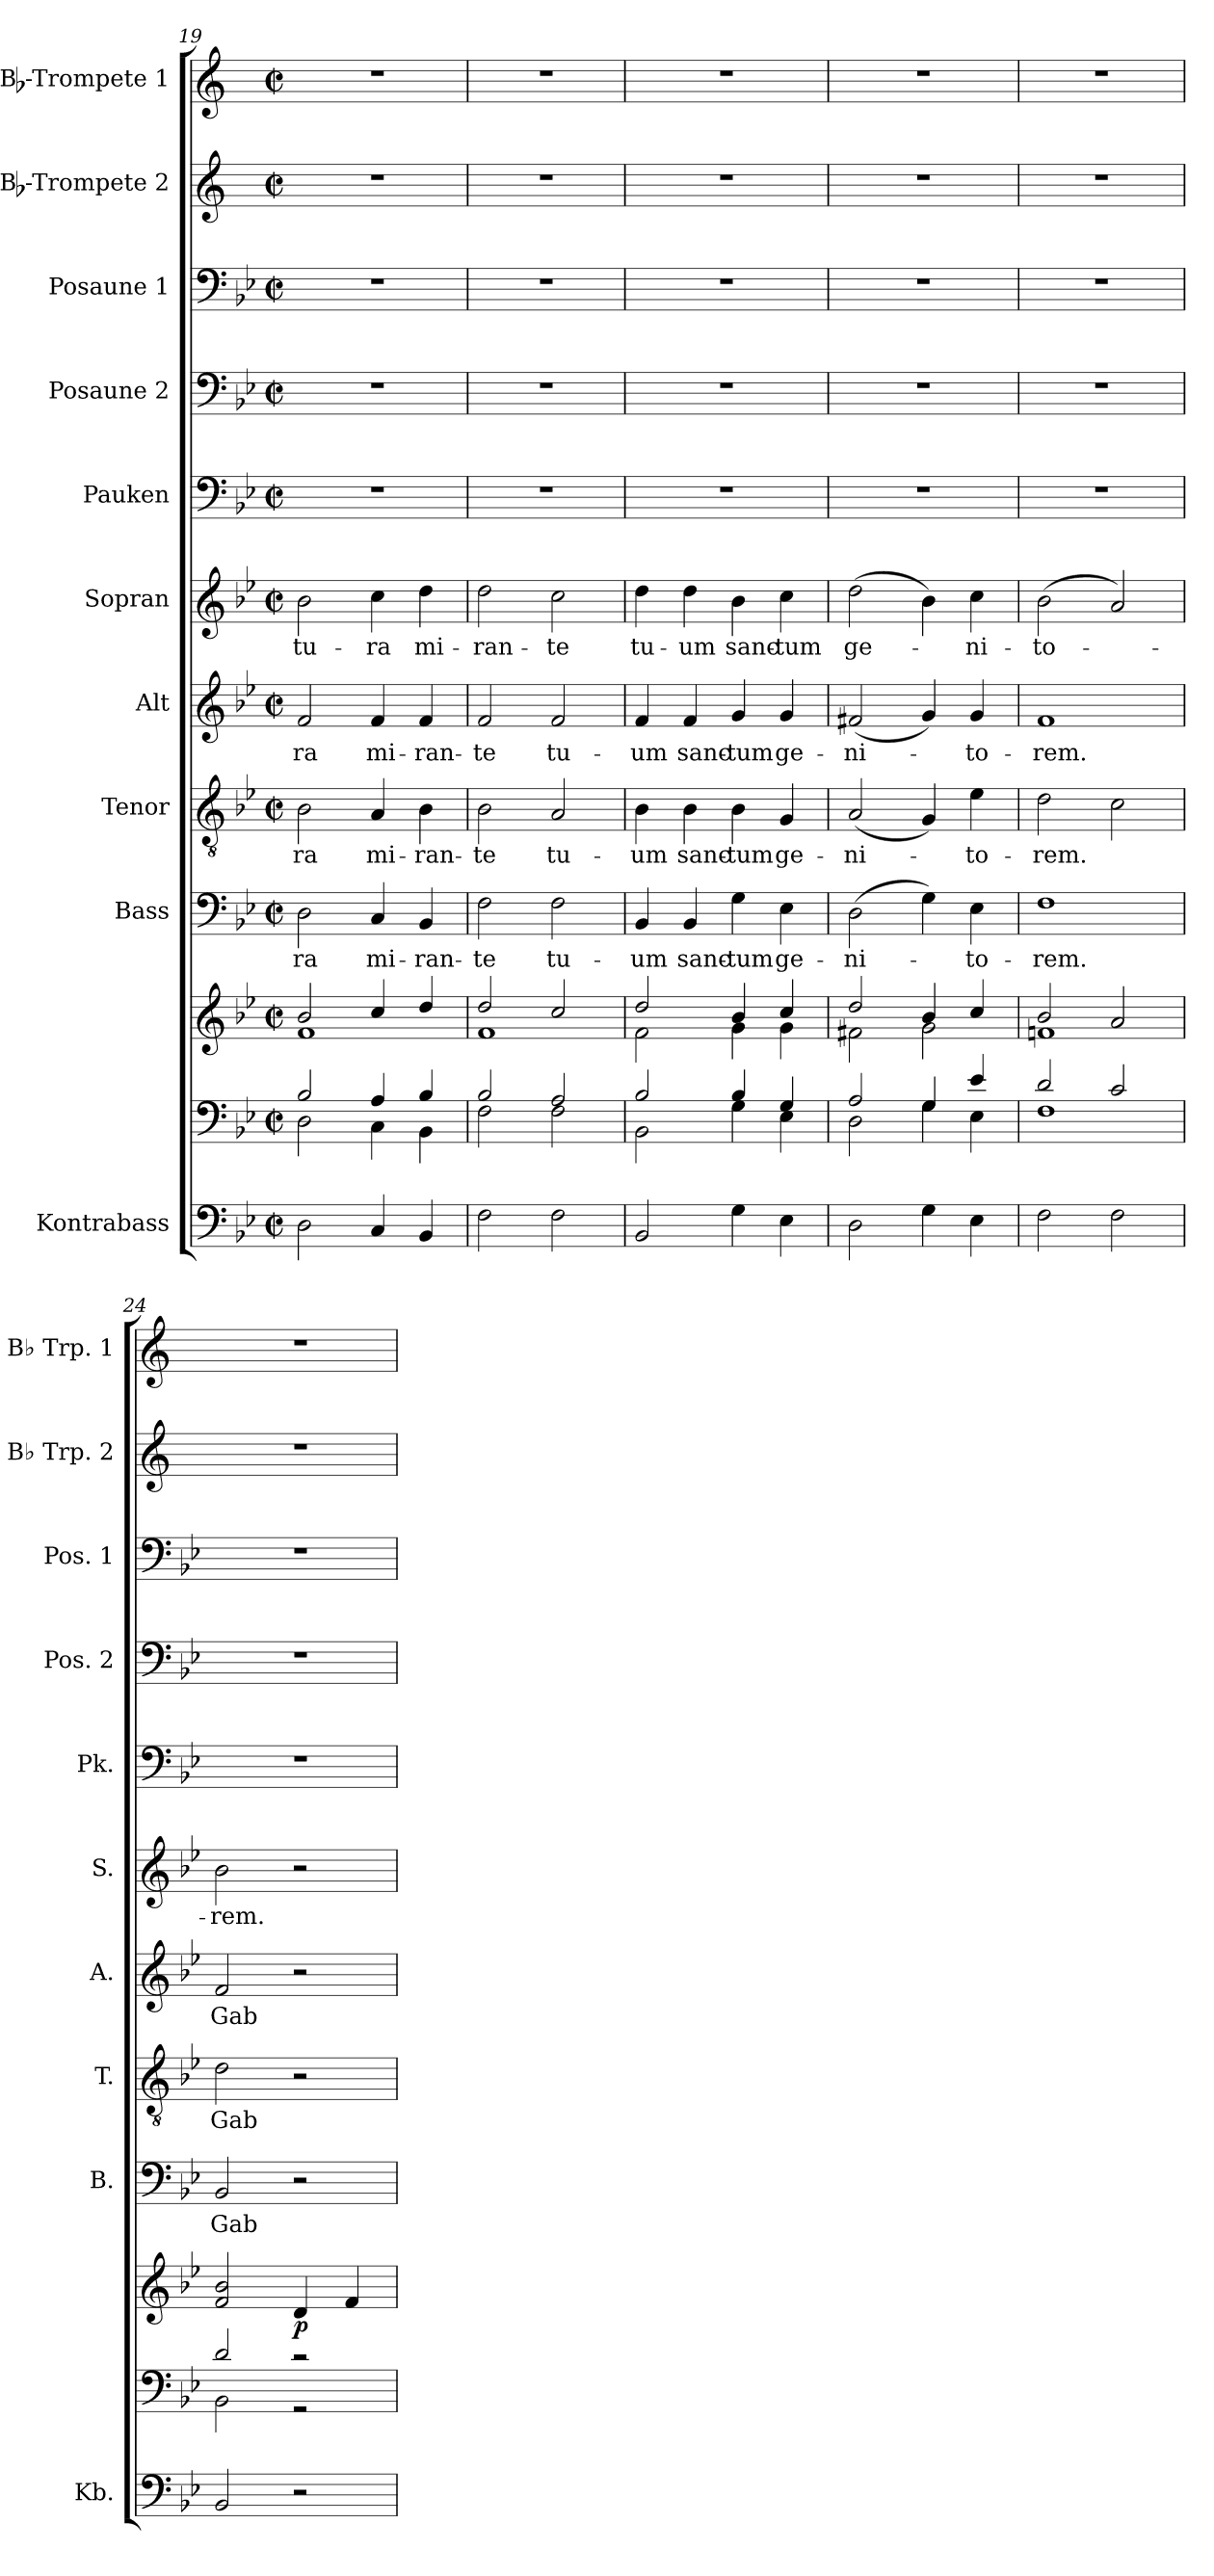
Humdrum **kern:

**kern	**kern	**kern	**dynam	**kern	**text	**kern	**text	**kern	**text	**kern	**text	**kern	**kern	**kern	**kern	**kern
*part11	*part10	*part10	*part10	*part9	*part9	*part8	*part8	*part7	*part7	*part6	*part6	*part5	*part4	*part3	*part2	*part1
*staff12	*staff11	*staff10	*staff10/11	*staff9	*staff9	*staff8	*staff8	*staff7	*staff7	*staff6	*staff6	*staff5	*staff4	*staff3	*staff2	*staff1
*I"Kontrabass	*	*	*	*I"Bass	*	*I"Tenor	*	*I"Alt	*	*I"Sopran	*	*I"Pauken	*I"Posaune 2	*I"Posaune 1	*I"Bb-Trompete 2	*I"Bb-Trompete 1
*I'Kb.	*	*	*	*I'B.	*	*I'T.	*	*I'A.	*	*I'S.	*	*I'Pk.	*I'Pos. 2	*I'Pos. 1	*I'Bb Trp. 2	*I'Bb Trp. 1
*clefF4	*clefF4	*clefG2	*	*clefF4	*	*clefGv2	*	*clefG2	*	*clefG2	*	*clefF4	*clefF4	*clefF4	*clefG2	*clefG2
*ITrd7c12	*	*	*	*	*	*	*	*	*	*	*	*	*	*	*ITrd1c2	*ITrd1c2
*k[b-e-]	*k[b-e-]	*k[b-e-]	*	*k[b-e-]	*	*k[b-e-]	*	*k[b-e-]	*	*k[b-e-]	*	*k[b-e-]	*k[b-e-]	*k[b-e-]	*k[b-e-]	*k[b-e-]
*B-:	*B-:	*B-:	*	*B-:	*	*B-:	*	*B-:	*	*B-:	*	*B-:	*B-:	*B-:	*B-:	*B-:
*M2/2	*M2/2	*M2/2	*	*M2/2	*	*M2/2	*	*M2/2	*	*M2/2	*	*M2/2	*M2/2	*M2/2	*M2/2	*M2/2
*met(c|)	*met(c|)	*met(c|)	*	*met(c|)	*	*met(c|)	*	*met(c|)	*	*met(c|)	*	*met(c|)	*met(c|)	*met(c|)	*met(c|)	*met(c|)
=19	=19	=19	=19	=19	=19	=19	=19	=19	=19	=19	=19	=19	=19	=19	=19	=19
*	*^	*^	*	*	*	*	*	*	*	*	*	*	*	*	*	*
!	!	!	!	!	!	!	!LO:LY:b	!	!LO:LY:b	!	!LO:LY:b	!	!LO:LY:b	!	!	!	!	!
2DD\	2B-/	2D\	2b-/	1f	.	2D\	-ra	2B-\	-ra	2f/	-ra	2b-\	-tu-	1r	1r	1r	1r	1r
!	!	!	!	!	!	!	!LO:LY:b	!	!LO:LY:b	!	!LO:LY:b	!	!LO:LY:b	!	!	!	!	!
4CC/	4A/	4C\	4cc/	.	.	4C/	mi-	4A/	mi-	4f/	mi-	4cc\	-ra	.	.	.	.	.
!	!	!	!	!	!	!	!LO:LY:b	!	!LO:LY:b	!	!LO:LY:b	!	!LO:LY:b	!	!	!	!	!
4BBB-/	4B-/	4BB-\	4dd/	.	.	4BB-/	-ran-	4B-\	-ran-	4f/	-ran-	4dd\	mi-	.	.	.	.	.
!!LO:PB:g=z
=20	=20	=20	=20	=20	=20	=20	=20	=20	=20	=20	=20	=20	=20	=20	=20	=20	=20	=20
!	!	!	!	!	!	!	!LO:LY:b	!	!LO:LY:b	!	!LO:LY:b	!	!LO:LY:b	!	!	!	!	!
2FF\	2B-/	2F\	2dd/	1f	.	2F\	-te	2B-\	-te	2f/	-te	2dd\	-ran-	1r	1r	1r	1r	1r
!	!	!	!	!	!	!	!LO:LY:b	!	!LO:LY:b	!	!LO:LY:b	!	!LO:LY:b	!	!	!	!	!
2FF\	2A/	2F\	2cc/	.	.	2F\	tu-	2A/	tu-	2f/	tu-	2cc\	-te	.	.	.	.	.
=21	=21	=21	=21	=21	=21	=21	=21	=21	=21	=21	=21	=21	=21	=21	=21	=21	=21	=21
!	!	!	!	!	!	!	!LO:LY:b	!	!LO:LY:b	!	!LO:LY:b	!	!LO:LY:b	!	!	!	!	!
2BBB-/	2B-/	2BB-\	2dd/	2f\	.	4BB-/	-um	4B-\	-um	4f/	-um	4dd\	tu-	1r	1r	1r	1r	1r
!	!	!	!	!	!	!	!LO:LY:b	!	!LO:LY:b	!	!LO:LY:b	!	!LO:LY:b	!	!	!	!	!
.	.	.	.	.	.	4BB-/	sanc-	4B-\	sanc-	4f/	sanc-	4dd\	-um	.	.	.	.	.
!	!	!	!	!	!	!	!LO:LY:b	!	!LO:LY:b	!	!LO:LY:b	!	!LO:LY:b	!	!	!	!	!
4GG\	4B-/	4G\	4b-/	4g\	.	4G\	-tum	4B-\	-tum	4g/	-tum	4b-\	sanc-	.	.	.	.	.
!	!	!	!	!	!	!	!LO:LY:b	!	!LO:LY:b	!	!LO:LY:b	!	!LO:LY:b	!	!	!	!	!
4EE-\	4G/	4E-\	4cc/	4g\	.	4E-\	ge-	4G/	ge-	4g/	ge-	4cc\	-tum	.	.	.	.	.
=22	=22	=22	=22	=22	=22	=22	=22	=22	=22	=22	=22	=22	=22	=22	=22	=22	=22	=22
!	!	!	!	!	!	!	!LO:LY:b	!	!LO:LY:b	!	!LO:LY:b	!	!LO:LY:b	!	!	!	!	!
2DD\	2A/	2D\	2dd/	2f#X\	.	(>2D\	-ni-	(<2A/	-ni-	(<2f#X/	-ni-	(>2dd\	ge-	1r	1r	1r	1r	1r
4GG\	4G/	4G\	4b-/	2g\	.	4G\)	.	4G/)	.	4g/)	.	4b-\)	.	.	.	.	.	.
!	!	!	!	!	!	!	!LO:LY:b	!	!LO:LY:b	!	!LO:LY:b	!	!LO:LY:b	!	!	!	!	!
4EE-\	4e-/	4E-\	4cc/	.	.	4E-\	-to-	4e-\	-to-	4g/	-to-	4cc\	-ni-	.	.	.	.	.
=23	=23	=23	=23	=23	=23	=23	=23	=23	=23	=23	=23	=23	=23	=23	=23	=23	=23	=23
!	!	!	!	!	!	!	!LO:LY:b	!	!LO:LY:b	!	!LO:LY:b	!	!LO:LY:b	!	!	!	!	!
2FF\	2d/	1F	2b-/	1fn	.	1F	-rem.	2d\	-rem.	1f	-rem.	(>2b-\	-to-	1r	1r	1r	1r	1r
2FF\	2c/	.	2a/	.	.	.	.	2c\	.	.	.	2a/)	.	.	.	.	.	.
*	*	*	*v	*v	*	*	*	*	*	*	*	*	*	*	*	*	*	*
=24	=24	=24	=24	=24	=24	=24	=24	=24	=24	=24	=24	=24	=24	=24	=24	=24	=24
!	!	!	!	!	!	!LO:LY:b	!	!LO:LY:b	!	!LO:LY:b	!	!LO:LY:b	!	!	!	!	!
2BBB-/	2d/	2BB-\	2f/ 2b-/	.	2BB-/	Gab-	2d\	Gab-	2f/	Gab-	2b-\	-rem.	1r	1r	1r	1r	1r
!	!	!	!	!LO:DY:b	!	!	!	!	!	!	!	!	!	!	!	!	!
2r	2r	2r	4d/	p	2r	.	2r	.	2r	.	2r	.	.	.	.	.	.
.	.	.	4f/	.	.	.	.	.	.	.	.	.	.	.	.	.	.
*	*v	*v	*	*	*	*	*	*	*	*	*	*	*	*	*	*	*
=	=	=	=	=	=	=	=	=	=	=	=	=	=	=	=	=
*-	*-	*-	*-	*-	*-	*-	*-	*-	*-	*-	*-	*-	*-	*-	*-	*-
